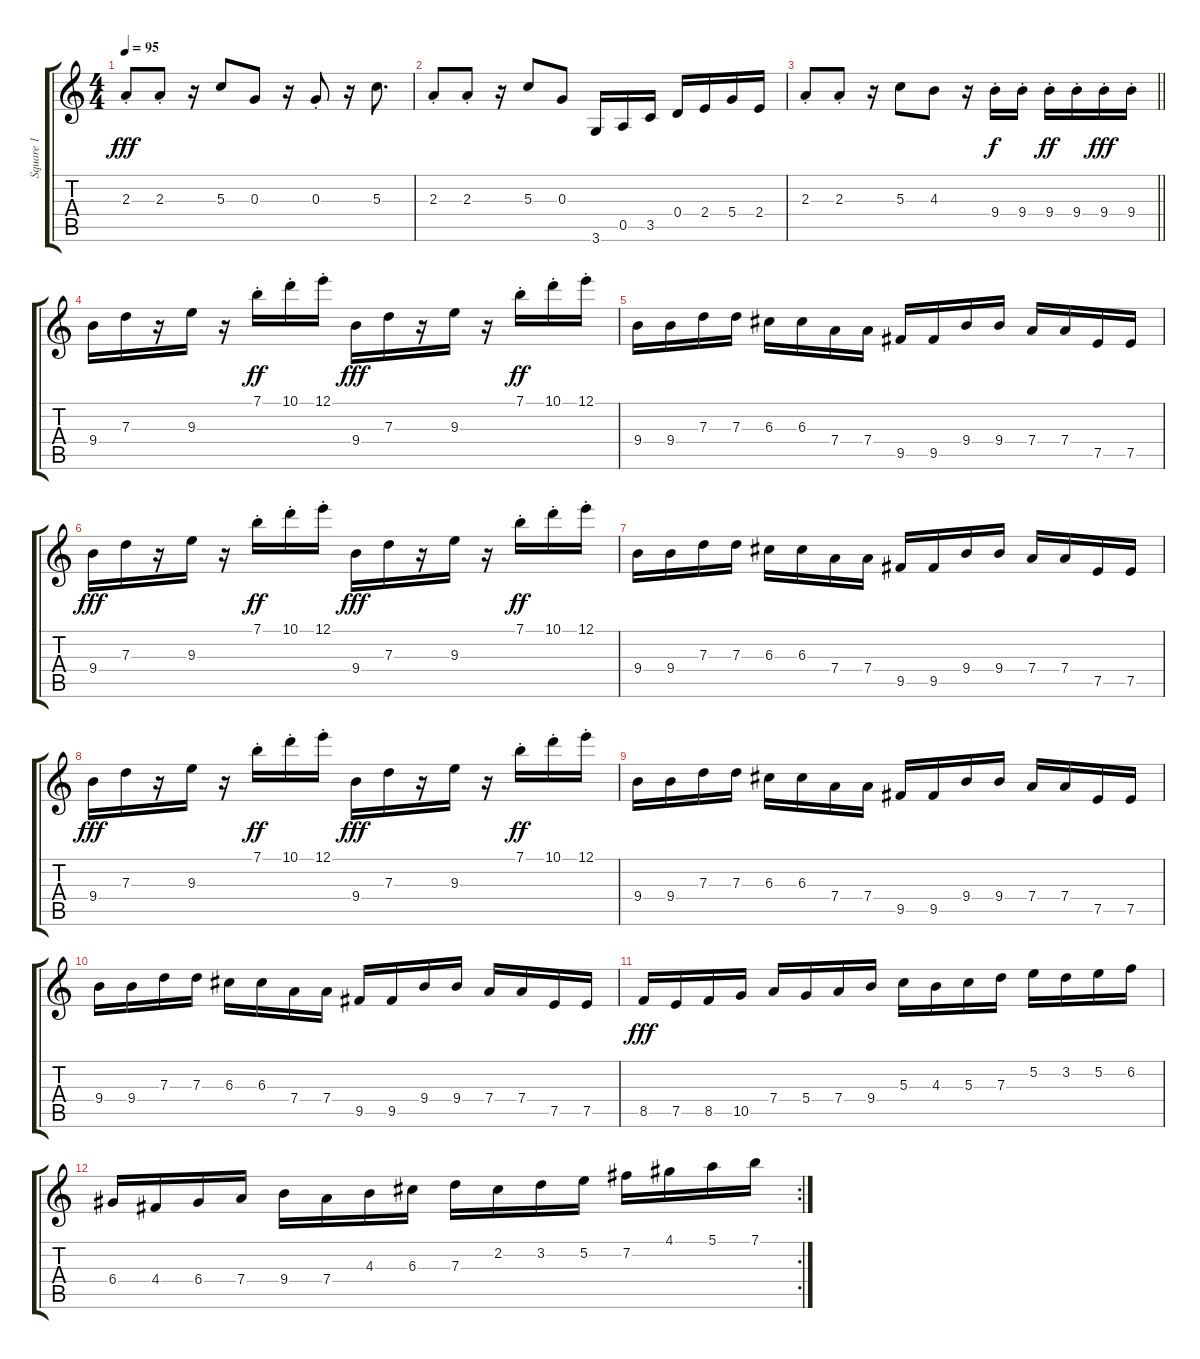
\track ("Square 1" "Square 1") {instrument electricguitarjazz}
\staff {score tabs}
\tuning (E4 B3 G3 D3 A2 E2) {hide}
\ts (4 4)
\tempo 95
\clef g2
\ks c
2.3{st}.8{dy fff} 2.3{st}.8 r.16 5.3.8 0.3.8 r.16 0.3{st}.8 r.16 5.3.8{d} |
2.3{st}.8 2.3{st}.8 r.16 5.3.8 0.3.8 3.6.16 0.5.16 3.5.16 0.4.16 2.4.16 5.4.16 2.4.16 |
\barLineRight lightlight
2.3{st}.8 2.3{st}.8 r.16 5.3.8 4.3.8 r.16 9.4{st}.16{dy f} 9.4{st}.16 9.4{st}.16{dy ff} 9.4{st}.16 9.4{st}.16{dy fff} 9.4{st}.16 |
9.4.16 7.3.16 r.16 9.3.16 r.16 7.1{st}.16{dy ff} 10.1{st}.16 12.1{st}.16 9.4.16{dy fff} 7.3.16 r.16 9.3.16 r.16 7.1{st}.16{dy ff} 10.1{st}.16 12.1{st}.16 |
9.4.16 9.4.16 7.3.16 7.3.16 6.3.16 6.3.16 7.4.16 7.4.16 9.5.16 9.5.16 9.4.16 9.4.16 7.4.16 7.4.16 7.5.16 7.5.16 |
9.4.16{dy fff} 7.3.16 r.16 9.3.16 r.16 7.1{st}.16{dy ff} 10.1{st}.16 12.1{st}.16 9.4.16{dy fff} 7.3.16 r.16 9.3.16 r.16 7.1{st}.16{dy ff} 10.1{st}.16 12.1{st}.16 |
9.4.16 9.4.16 7.3.16 7.3.16 6.3.16 6.3.16 7.4.16 7.4.16 9.5.16 9.5.16 9.4.16 9.4.16 7.4.16 7.4.16 7.5.16 7.5.16 |
9.4.16{dy fff} 7.3.16 r.16 9.3.16 r.16 7.1{st}.16{dy ff} 10.1{st}.16 12.1{st}.16 9.4.16{dy fff} 7.3.16 r.16 9.3.16 r.16 7.1{st}.16{dy ff} 10.1{st}.16 12.1{st}.16 |
9.4.16 9.4.16 7.3.16 7.3.16 6.3.16 6.3.16 7.4.16 7.4.16 9.5.16 9.5.16 9.4.16 9.4.16 7.4.16 7.4.16 7.5.16 7.5.16 |
9.4.16 9.4.16 7.3.16 7.3.16 6.3.16 6.3.16 7.4.16 7.4.16 9.5.16 9.5.16 9.4.16 9.4.16 7.4.16 7.4.16 7.5.16 7.5.16 |
8.5.16{dy fff} 7.5.16 8.5.16 10.5.16 7.4.16 5.4.16 7.4.16 9.4.16 5.3.16 4.3.16 5.3.16 7.3.16 5.2.16 3.2.16 5.2.16 6.2.16 |
\rc 2
6.4.16 4.4.16 6.4.16 7.4.16 9.4.16 7.4.16 4.3.16 6.3.16 7.3.16 2.2.16 3.2.16 5.2.16 7.2.16 4.1.16 5.1.16 7.1.16
